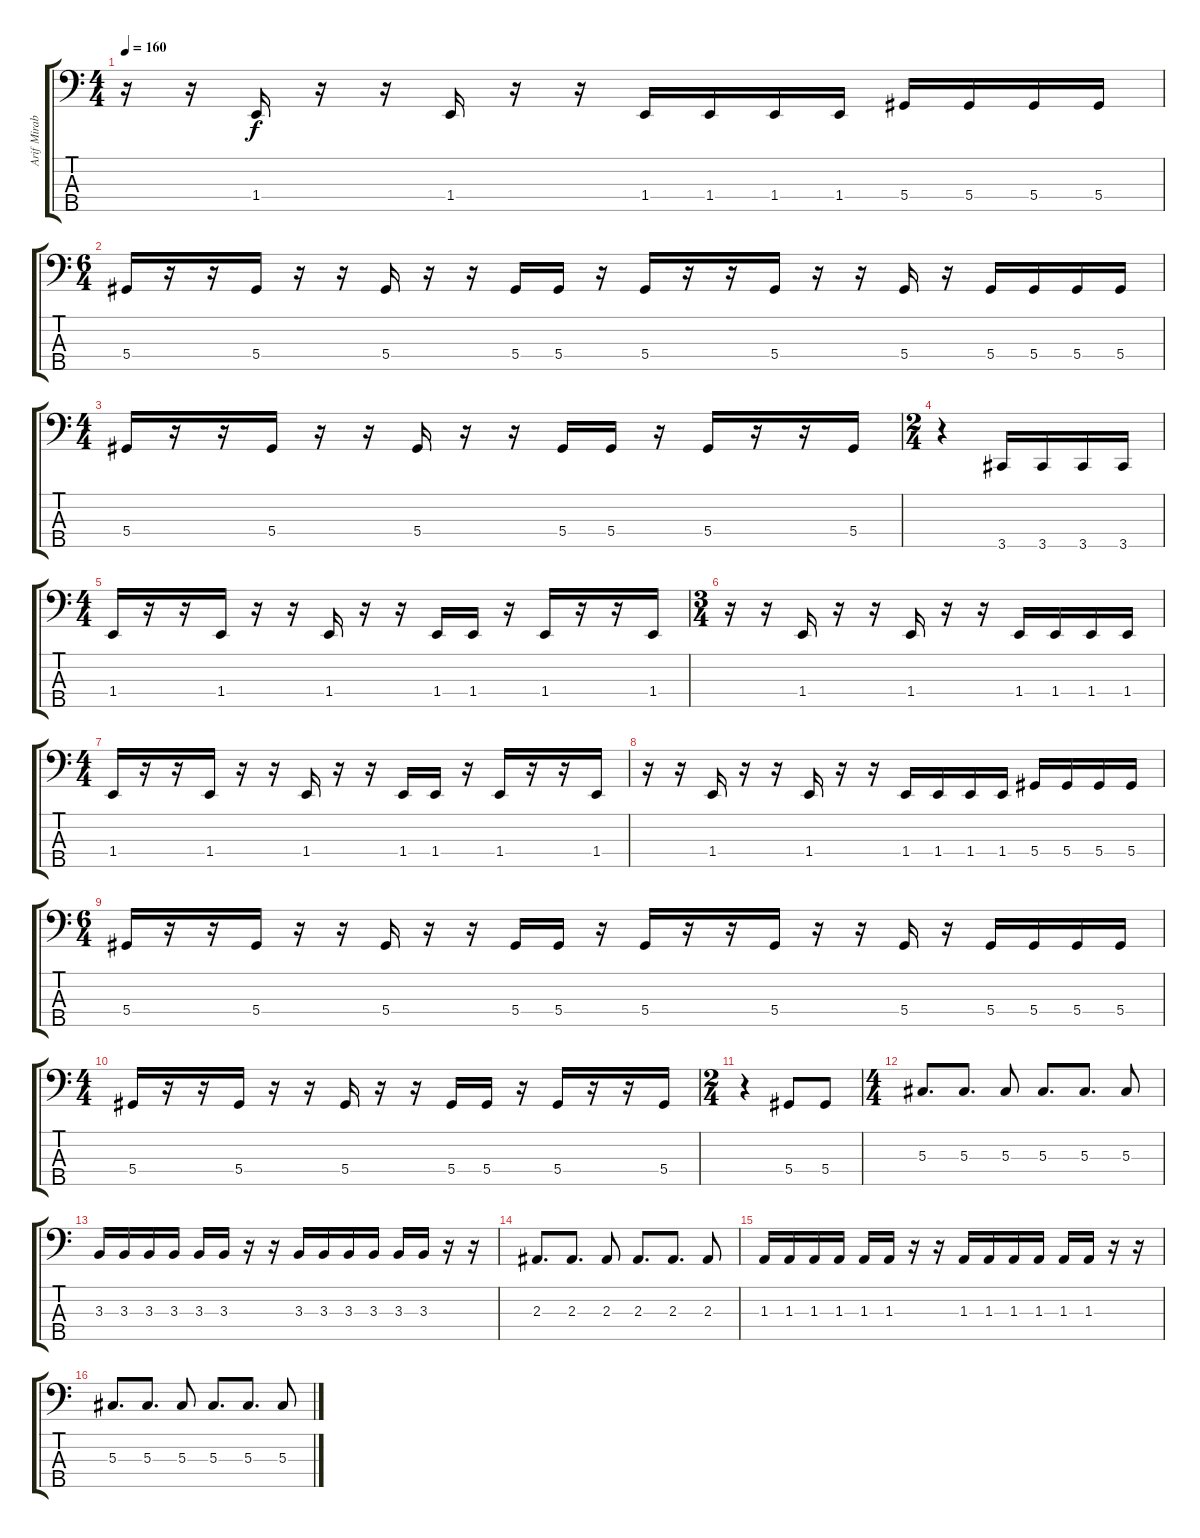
\track ("Arif Mirabdolbaghie" "Arif Mirab") {instrument electricbassfinger}
\staff {score tabs}
\tuning (Gb2 Db2 Ab1 Eb1 Bb0) {hide}
\ts (4 4)
\tempo 160
\clef f4
\ks c
r.16{dy f} r.16 1.4.16 r.16 r.16 1.4.16 r.16 r.16 1.4.16 1.4.16 1.4.16 1.4.16 5.4.16 5.4.16 5.4.16 5.4.16 |
\ts (6 4)
5.4.16 r.16 r.16 5.4.16 r.16 r.16 5.4.16 r.16 r.16 5.4.16 5.4.16 r.16 5.4.16 r.16 r.16 5.4.16 r.16 r.16 5.4.16 r.16 5.4.16 5.4.16 5.4.16 5.4.16 |
\ts (4 4)
5.4.16 r.16 r.16 5.4.16 r.16 r.16 5.4.16 r.16 r.16 5.4.16 5.4.16 r.16 5.4.16 r.16 r.16 5.4.16 |
\ts (2 4)
r.4 3.5.16 3.5.16 3.5.16 3.5.16 |
\ts (4 4)
1.4.16 r.16 r.16 1.4.16 r.16 r.16 1.4.16 r.16 r.16 1.4.16 1.4.16 r.16 1.4.16 r.16 r.16 1.4.16 |
\ts (3 4)
r.16 r.16 1.4.16 r.16 r.16 1.4.16 r.16 r.16 1.4.16 1.4.16 1.4.16 1.4.16 |
\ts (4 4)
1.4.16 r.16 r.16 1.4.16 r.16 r.16 1.4.16 r.16 r.16 1.4.16 1.4.16 r.16 1.4.16 r.16 r.16 1.4.16 |
r.16 r.16 1.4.16 r.16 r.16 1.4.16 r.16 r.16 1.4.16 1.4.16 1.4.16 1.4.16 5.4.16 5.4.16 5.4.16 5.4.16 |
\ts (6 4)
5.4.16 r.16 r.16 5.4.16 r.16 r.16 5.4.16 r.16 r.16 5.4.16 5.4.16 r.16 5.4.16 r.16 r.16 5.4.16 r.16 r.16 5.4.16 r.16 5.4.16 5.4.16 5.4.16 5.4.16 |
\ts (4 4)
5.4.16 r.16 r.16 5.4.16 r.16 r.16 5.4.16 r.16 r.16 5.4.16 5.4.16 r.16 5.4.16 r.16 r.16 5.4.16 |
\ts (2 4)
r.4 5.4.8 5.4.8 |
\ts (4 4)
5.3.8{d} 5.3.8{d} 5.3.8 5.3.8{d} 5.3.8{d} 5.3.8 |
3.3.16 3.3.16 3.3.16 3.3.16 3.3.16 3.3.16 r.16 r.16 3.3.16 3.3.16 3.3.16 3.3.16 3.3.16 3.3.16 r.16 r.16 |
2.3.8{d} 2.3.8{d} 2.3.8 2.3.8{d} 2.3.8{d} 2.3.8 |
1.3.16 1.3.16 1.3.16 1.3.16 1.3.16 1.3.16 r.16 r.16 1.3.16 1.3.16 1.3.16 1.3.16 1.3.16 1.3.16 r.16 r.16 |
5.3.8{d} 5.3.8{d} 5.3.8 5.3.8{d} 5.3.8{d} 5.3.8
